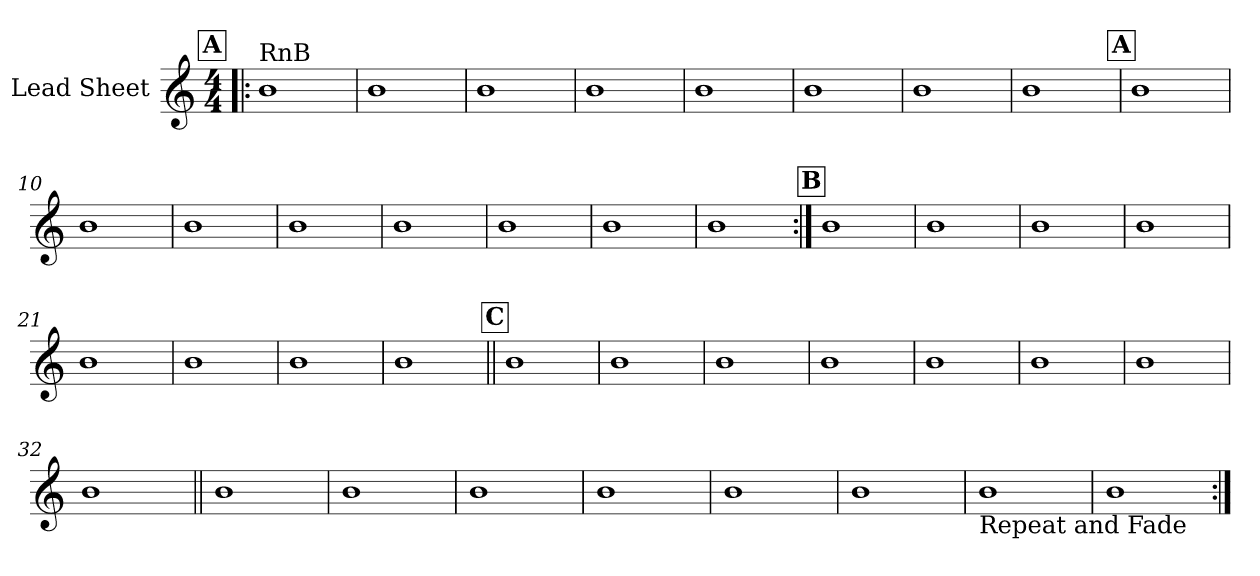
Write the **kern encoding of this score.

**kern
*part1
*staff1
*I"Lead Sheet
*clefG2
*k[]
*M4/4
*MM138
!!LO:REH:place=s1:a:fs=14:t=A
=1!|:
!LO:TX:a:t=RnB
1b
=2
1b
=3
1b
=4
1b
!!LO:LB:g=z
=5
1b
=6
1b
=7
1b
=8
1b
!!LO:LB:g=z
!!LO:REH:place=s1:a:fs=14:t=A
=9
1b
=10
1b
=11
1b
=12
1b
!!LO:LB:g=z
=13
1b
=14
1b
=15
1b
=16
1b
!!LO:LB:g=z
!!LO:REH:place=s1:a:fs=14:t=B
=17:|!
1b
=18
1b
=19
1b
=20
1b
!!LO:LB:g=z
=21
1b
=22
1b
=23
1b
=24
1b
!!LO:LB:g=z
!!LO:REH:place=s1:a:fs=14:t=C
=25||
1b
=26
1b
=27
1b
=28
1b
!!LO:LB:g=z
=29
1b
=30
1b
=31
1b
=32
1b
!!LO:LB:g=z
=33||
1b
=34
1b
=35
1b
=36
1b
!!LO:LB:g=z
=37
1b
=38
1b
=39
!LO:TX:b:t=Repeat and Fade
1b
=40
1b
=:|!
*-
